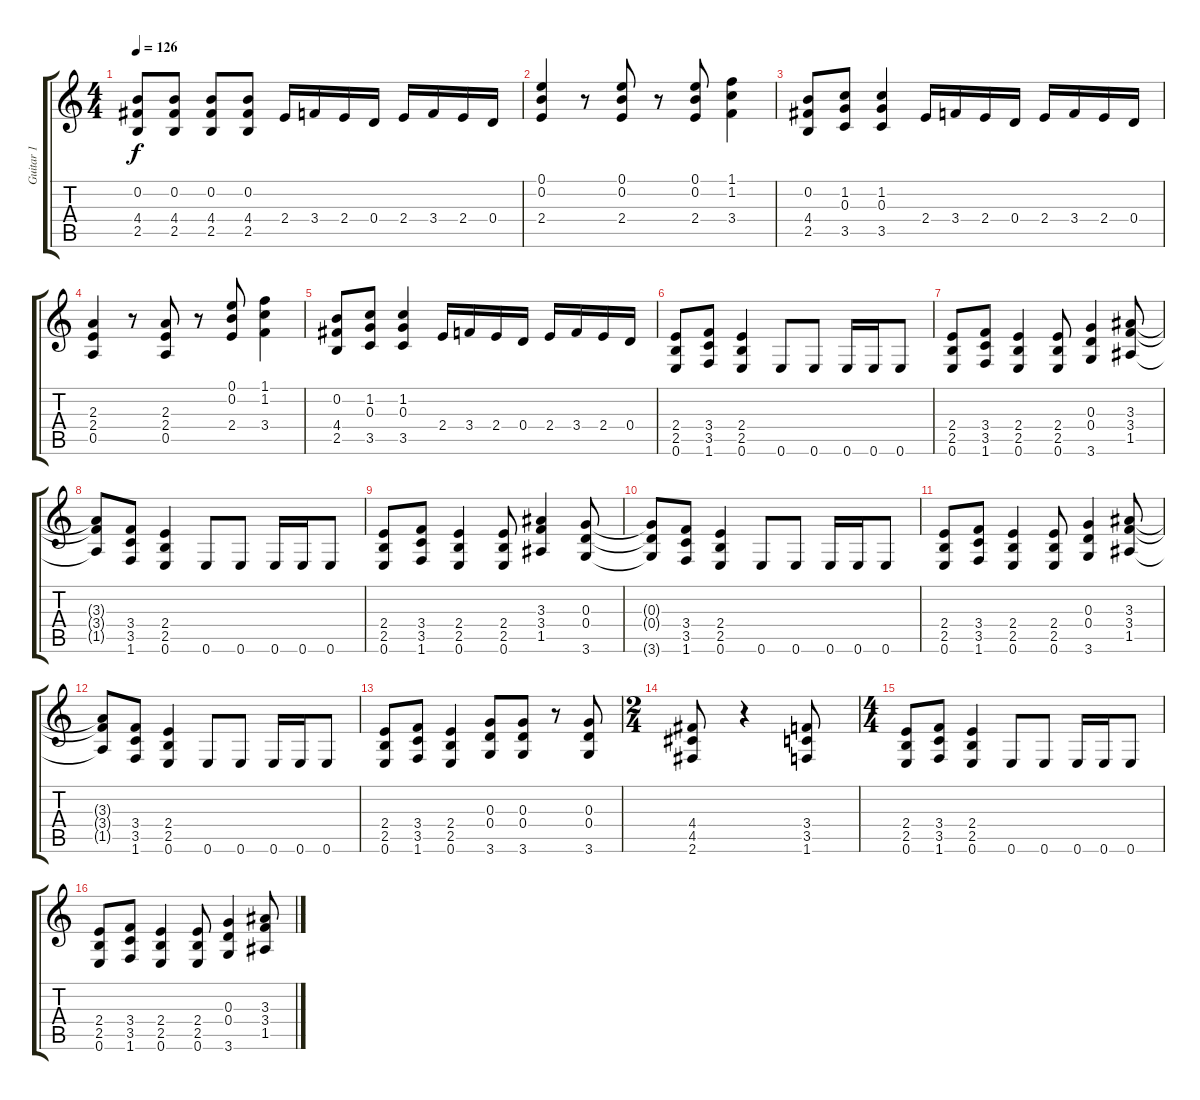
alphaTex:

\track ("Guitar 1" "Guitar 1") {instrument distortionguitar}
\staff {score tabs}
\tuning (E4 B3 G3 D3 A2 E2) {hide}
\ts (4 4)
\tempo 126
\clef g2
\ks c
(0.2 4.4 2.5).8{dy f} (0.2 4.4 2.5).8 (0.2 4.4 2.5).8 (0.2 4.4 2.5).8 2.4.16 3.4.16 2.4.16 0.4.16 2.4.16 3.4.16 2.4.16 0.4.16 |
(0.1 0.2 2.4).4 r.8 (0.1 0.2 2.4).8 r.8 (0.1 0.2 2.4).8 (1.1 1.2 3.4).4 |
(0.2 4.4 2.5).8 (1.2 0.3 3.5).8 (1.2 0.3 3.5).4 2.4.16 3.4.16 2.4.16 0.4.16 2.4.16 3.4.16 2.4.16 0.4.16 |
(2.3 2.4 0.5).4 r.8 (2.3 2.4 0.5).8 r.8 (0.1 0.2 2.4).8 (1.1 1.2 3.4).4 |
(0.2 4.4 2.5).8 (1.2 0.3 3.5).8 (1.2 0.3 3.5).4 2.4.16 3.4.16 2.4.16 0.4.16 2.4.16 3.4.16 2.4.16 0.4.16 |
(2.4 2.5 0.6).8 (3.4 3.5 1.6).8 (2.4 2.5 0.6).4 0.6.8 0.6.8 0.6.16 0.6.16 0.6.8 |
(2.4 2.5 0.6).8 (3.4 3.5 1.6).8 (2.4 2.5 0.6).4 (2.4 2.5 0.6).8 (0.3 0.4 3.6).4 (3.3 3.4 1.5).8 |
(3.3{t} 3.4{t} 1.5{t}).8 (3.4 3.5 1.6).8 (2.4 2.5 0.6).4 0.6.8 0.6.8 0.6.16 0.6.16 0.6.8 |
(2.4 2.5 0.6).8 (3.4 3.5 1.6).8 (2.4 2.5 0.6).4 (2.4 2.5 0.6).8 (3.3 3.4 1.5).4 (0.3 0.4 3.6).8 |
(0.3{t} 0.4{t} 3.6{t}).8 (3.4 3.5 1.6).8 (2.4 2.5 0.6).4 0.6.8 0.6.8 0.6.16 0.6.16 0.6.8 |
(2.4 2.5 0.6).8 (3.4 3.5 1.6).8 (2.4 2.5 0.6).4 (2.4 2.5 0.6).8 (0.3 0.4 3.6).4 (3.3 3.4 1.5).8 |
(3.3{t} 3.4{t} 1.5{t}).8 (3.4 3.5 1.6).8 (2.4 2.5 0.6).4 0.6.8 0.6.8 0.6.16 0.6.16 0.6.8 |
(2.4 2.5 0.6).8 (3.4 3.5 1.6).8 (2.4 2.5 0.6).4 (0.3 0.4 3.6).8 (0.3 0.4 3.6).8 r.8 (0.3 0.4 3.6).8 |
\ts (2 4)
(4.4 4.5 2.6).8 r.4 (3.4 3.5 1.6).8 |
\ts (4 4)
(2.4 2.5 0.6).8 (3.4 3.5 1.6).8 (2.4 2.5 0.6).4 0.6.8 0.6.8 0.6.16 0.6.16 0.6.8 |
(2.4 2.5 0.6).8 (3.4 3.5 1.6).8 (2.4 2.5 0.6).4 (2.4 2.5 0.6).8 (0.3 0.4 3.6).4 (3.3 3.4 1.5).8
